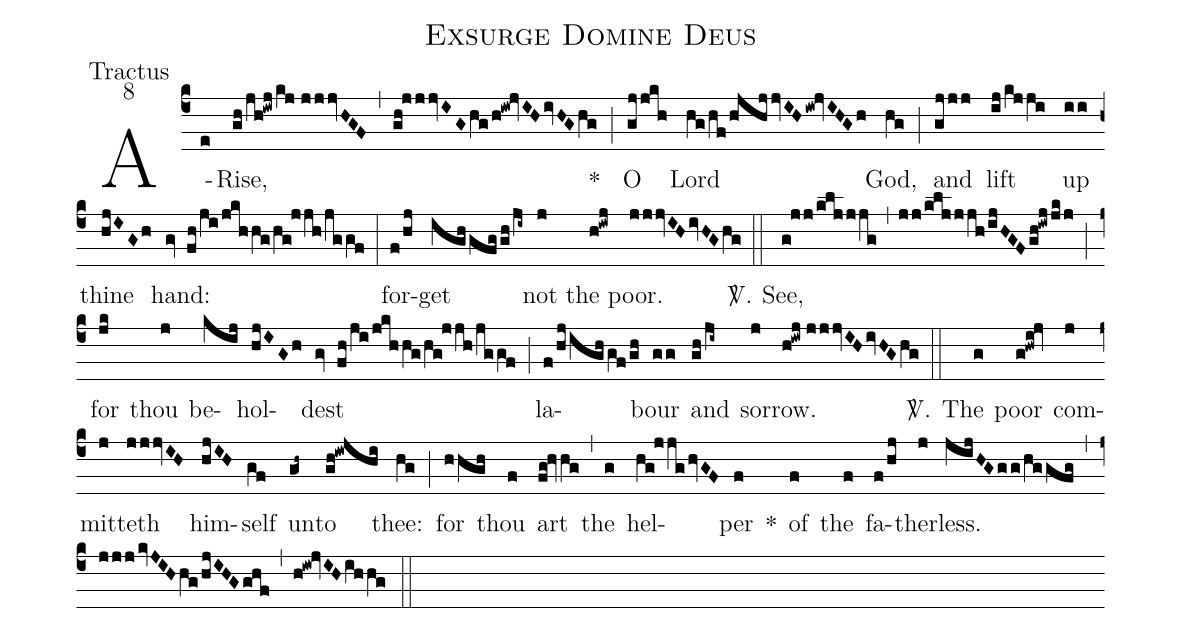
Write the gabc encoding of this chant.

name:Exsurge Domine Deus;
office-part:Tractus;
mode:8;
%%
(c4) A(e)Rise,(gh/jh!iwj/kj//jjjvHGF) (,) (gh!jjjvIG/hg/h!iw!jvIH/ivHG/hg) *(;) O(gjjkh) Lord(hg/hf/hjhj/jvIH/iw!jvIHGh) God,(hg) (;) and(gjjj) lift(ij/kjji) up(ii) thine(hjIGh) hand:(gv fh/ji/jkhhg/hg!jjh/jggf) (:) for(f/hj)get(igh/gfggh/ji~) not(j) the(h!iwj) poor.(jjjvIH/ivHG/hg) <sp>V/</sp>.(::) See,(g!jj/kljjjg) (,) (jj/kljjjh/ijHGF/gh!iwjjk/j) (;) for(jk) thou(j) be(kij)hol(hjIGh)dest(gv fh/ji/jkhhg/hg!jjh/jggf) (;) la(f/hj/igh/gf/gh)bour(gg) and(gh/ji~) sor(j)row.(h!iwj//jjjvIH/ivHG/hg) <sp>V/</sp>.(::) The(g) poor(g!hwi!jv) com(j)mit(j)teth(jjjvIH) him(hjIH)self(gf) un(gh~)to(gh!iwjhi) thee:(hg) (;) for(hhgh) thou(f) art(fg!hvhg) (,) the(g) hel(hg!jjg/hvGF)per(f) *() of(f) the(f) fa(f/hj)ther(j)less.(jijHG/gg/hggfg) (,) (jjj/kvJIH/hg/hjIHG/ghf) (,) (h!iw!jvIH/ihhg) (::)
